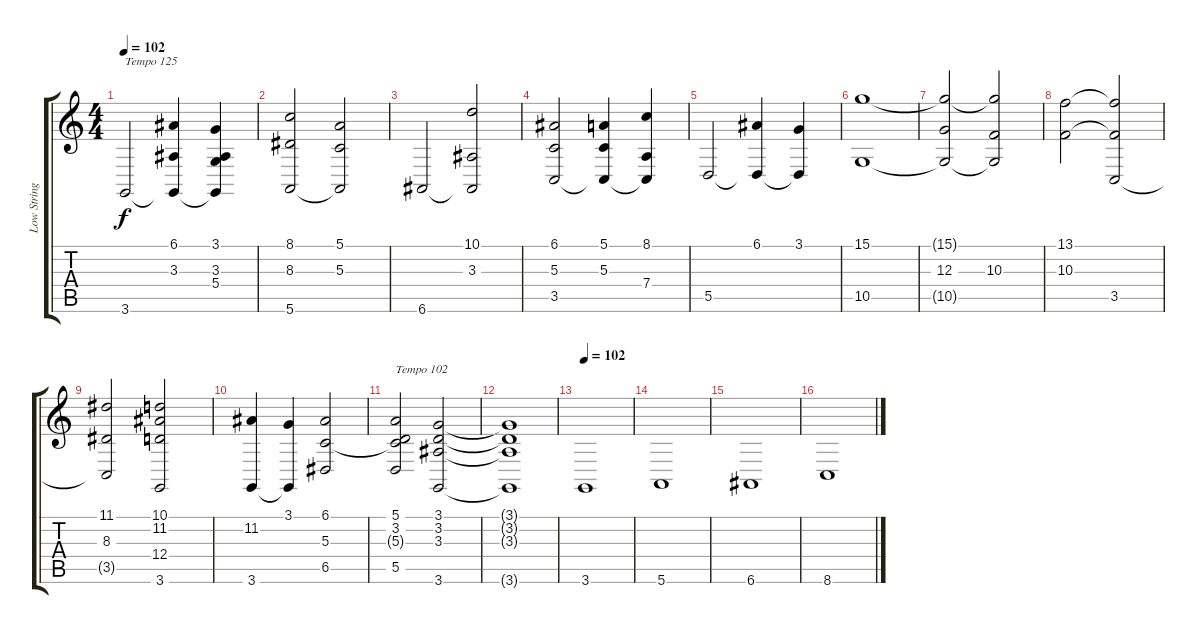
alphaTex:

\track ("Low Strings" "Low String") {instrument synthstrings1}
\staff {score tabs}
\tuning (E4 B3 G3 D3 A2 E2) {hide}
\ts (4 4)
\tempo 102
\tempo 125
\tempo 102
\clef g2
\ks c
3.6.2{txt "Tempo 125" dy f instrument synthstrings1} (6.1 3.3 3.6{t}).4 (3.1 3.3 5.4 3.6{t}).4 |
(8.1 8.3 5.6).2 (5.1 5.3 5.6{t}).2 |
6.6.2 (10.1 3.3 6.6{t}).2 |
(6.1 5.3 3.5).2 (5.1 5.3 3.5{t}).4 (8.1 7.4 3.5{t}).4 |
5.5.2 (6.1 5.5{t}).4 (3.1 5.5{t}).4 |
(15.1 10.5).1 |
(15.1{t} 12.3 10.5{t}).2 (15.1{t} 10.3 10.5{t}).2 |
(13.1 10.3).2 (13.1{t} 10.3{t} 3.5).2 |
(11.1 8.3 3.5{t}).2 (10.1 11.2 12.4 3.6).2 |
(11.2 3.6).4 (3.1 3.6{t}).4 (6.1 5.3 6.5).2 |
(5.1 3.2 5.3{t} 5.5).2{txt "Tempo 102"} (3.1 3.2 3.3 3.6).2 |
(3.1{t} 3.2{t} 3.3{t} 3.6{t}).1 |
\tempo 102
3.6.1 |
5.6.1 |
6.6.1 |
8.6.1
